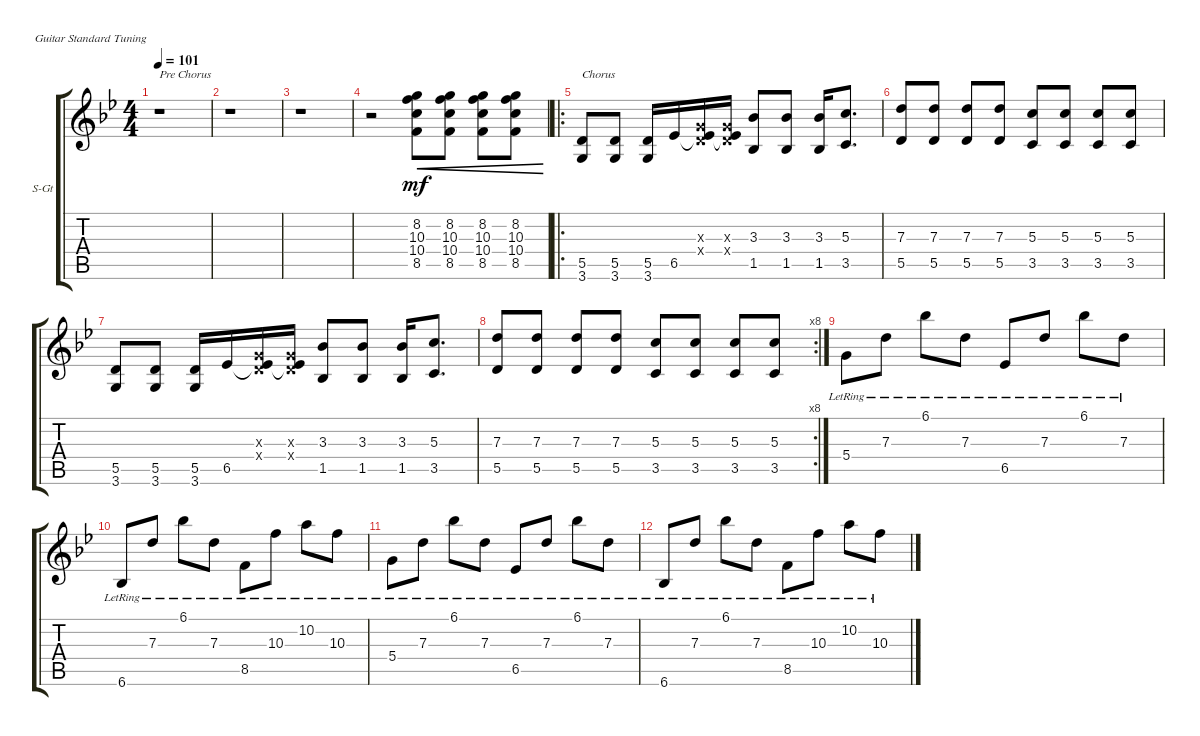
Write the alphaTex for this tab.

\defaultSystemsLayout 4
\bracketExtendMode groupsimilarinstruments
\firstSystemTrackNameOrientation horizontal
\otherSystemsTrackNameOrientation horizontal
\track ("Stee 2 Guitar" "S-Gt") {instrument acousticguitarsteel}
\staff {score tabs}
\tuning (E4 B3 G3 D3 A2 E2)
\ts (4 4)
\tempo 101
\clef g2
\ks gminor
r.1{txt "Pre Chorus" dy mf} |
r.1 |
r.1 |
r.2 (8.5 10.4 10.3 8.2).8{cre} (8.2 10.3 10.4 8.5).8{cre} (8.2 10.4 10.3 8.5).8{cre} (8.2 10.3 10.4 8.5).8{cre} |
\ro
(3.6 5.5).8{txt "Chorus"} (3.6 5.5).8 (3.6 5.5).16 6.5.16 (0.4{x} 0.3{x} 6.5{t}).16 (0.3{x} 0.4{x} 6.5{t}).16 (1.5 3.3).8 (3.3 1.5).8 (1.5 3.3).16 (3.5 5.3).8{d} |
(5.5 7.3).8 (5.5 7.3).8 (5.5 7.3).8 (5.5 7.3).8 (3.5 5.3).8 (3.5 5.3).8 (3.5 5.3).8 (3.5 5.3).8 |
(3.6 5.5).8 (3.6 5.5).8 (3.6 5.5).16 6.5.16 (0.4{x} 0.3{x} 6.5{t}).16 (0.3{x} 0.4{x} 6.5{t}).16 (1.5 3.3).8 (3.3 1.5).8 (1.5 3.3).16 (3.5 5.3).8{d} |
\rc 8
(5.5 7.3).8 (5.5 7.3).8 (5.5 7.3).8 (5.5 7.3).8 (3.5 5.3).8 (3.5 5.3).8 (3.5 5.3).8 (3.5 5.3).8 |
5.4{lr}.8 7.3{lr}.8 6.1{lr}.8 7.3{lr}.8 6.5{lr}.8 7.3{lr}.8 6.1{lr}.8 7.3{lr}.8 |
6.6{lr}.8 7.3{lr}.8 6.1{lr}.8 7.3{lr}.8 8.5{lr}.8 10.3{lr}.8 10.2{lr}.8 10.3{lr}.8 |
5.4{lr}.8 7.3{lr}.8 6.1{lr}.8 7.3{lr}.8 6.5{lr}.8 7.3{lr}.8 6.1{lr}.8 7.3{lr}.8 |
6.6{lr}.8 7.3{lr}.8 6.1{lr}.8 7.3{lr}.8 8.5{lr}.8 10.3{lr}.8 10.2{lr}.8 10.3{lr}.8
